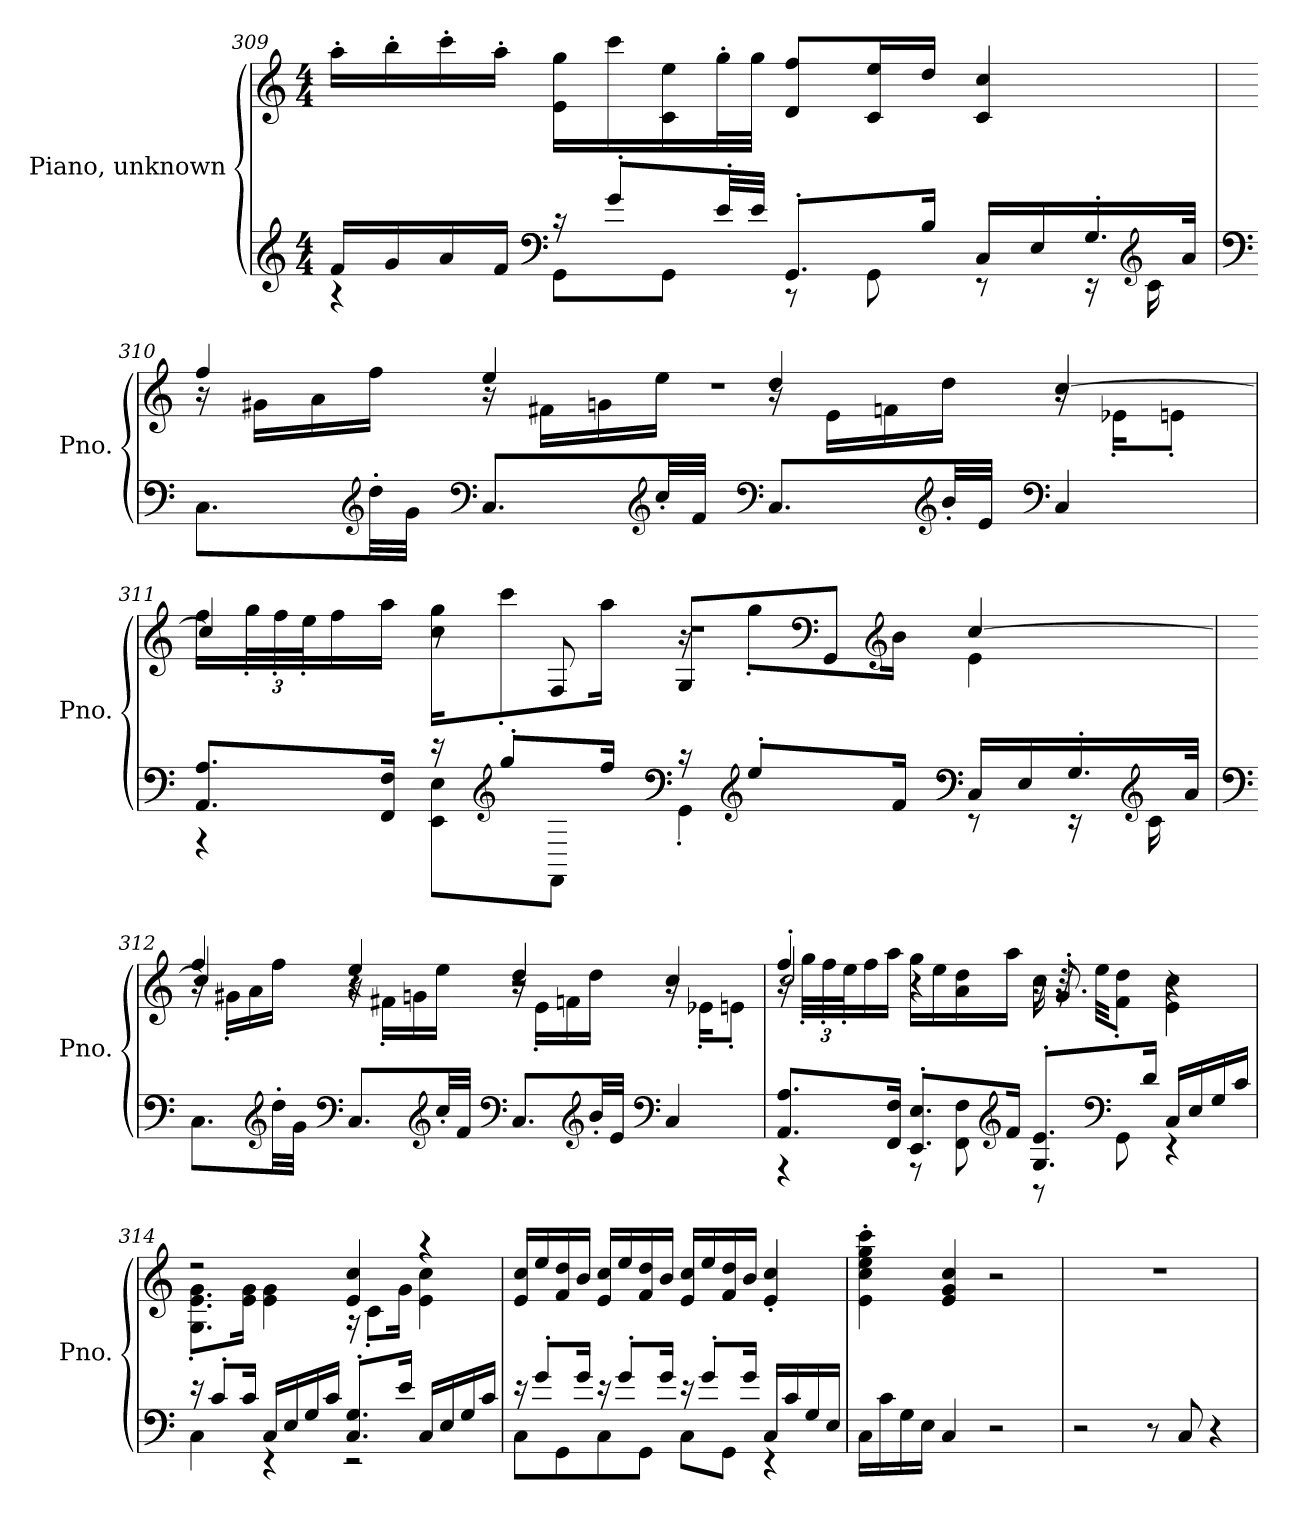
**kern	**kern
*part1	*part1
*staff2	*staff1
*I"Piano, unknown	*
*I'Pno.	*
!!LO:LB:g=z
*clefG2	*clefG2
*k[]	*k[]
*M4/4	*M4/4
=309	=309
*^	*
16f/LL	4r	16aa'\LL
16g/	.	16bb'\
16a/	.	16ccc'\
16f/JJ	.	16aa'\JJ
*clefF4	*	*
16r	8GG\L	16e\ 16gg\LL
8g'/L	.	16ccc\
.	8GG\J	16c\ 16ee\
32e'/LL	.	32gg'\L
32e/JJJ	.	32gg\JJJ
8.GG'/L	8r	8d/ 8ff/L
.	8GG\	16c/ 16ee/L
16B/Jk	.	16dd/JJ
16C/LL	8r	4c/ 4cc/
16E/	.	.
16.G'/	16r	.
*clefG2	*	*
.	16c\	.
32a/JJk	.	.
*v	*v	*
!!LO:LB:g=z
=310	=310
*clefF4	*
*	*^
*	*	*^
8.C\L	1r	16r	4ff/
.	.	16g#X\LL	.
.	.	16a\	.
*clefG2	*	*	*
32dd'\LL	.	16ff\JJ	.
32g\JJJ	.	.	.
*clefF4	*	*	*
8.C/L	.	16r	4ee/
.	.	16f#X\LL	.
.	.	16gn\	.
*clefG2	*	*	*
32cc'/LL	.	16ee\JJ	.
32f/JJJ	.	.	.
*clefF4	*	*	*
8.C/L	.	16r	4dd/
.	.	16e\LL	.
.	.	16fn\	.
*clefG2	*	*	*
32b'/LL	.	16dd\JJ	.
32e/JJJ	.	.	.
*clefF4	*	*	*
4C/	.	16r	[4cc/
.	.	16e-X'\KL	.
.	.	8en'\J	.
!!LO:PB:g=z	!!	!!
=311	=311	=311	=311
*^	*	*	*
8.AA/ 8.A/L	4r	1r	16ff\LL	4cc/]
*	*	*	*Xbrackettup	*
.	.	.	48gg'\L	.
.	.	.	48ff'\	.
.	.	.	48ee'\J	.
.	.	.	16ff\	.
16FF/ 16F/Jk	.	.	16aa\JJ	.
16r	8EE\ 8E\L	.	16cc\ 16gg\KL	8r
*clefG2	*	*	*	*
8gg'/L	.	.	8ccc'\	.
.	8FF\J	.	.	8F/
16ff/Jk	.	.	16aa\Jk	.
*clefF4	*	*	*	*
16r	4GG'\	.	16r	8G/L
*clefG2	*	*	*	*
8ee'/L	.	.	8gg'\L	.
*	*	*clefF4	*	*
.	.	.	.	8GG/J
*	*	*clefG2	*	*
16f/Jk	.	.	16b\Jk	.
*clefF4	*	*	*	*
16C/LL	8r	.	4e\	[4cc/
16E/	.	.	.	.
16.G'/	16r	.	.	.
*clefG2	*	*	*	*
.	16c\	.	.	.
32a/JJk	.	.	.	.
*v	*v	*	*	*
!!LO:LB:g=z	!!	!!
=312	=312	=312	=312
*clefF4	*	*	*
8.C\L	4ff/	16r	4cc/]
.	.	16g#X'\LL	.
.	.	16a\	.
*clefG2	*	*	*
32dd'\LL	.	16ff\JJ	.
32g\JJJ	.	.	.
*clefF4	*	*	*
8.C/L	4r	16r	4ee/
.	.	16f#X'\LL	.
.	.	16gn\	.
*clefG2	*	*	*
32cc'/LL	.	16ee\JJ	.
32f/JJJ	.	.	.
*clefF4	*	*	*
8.C/L	2r	16r	4dd/
.	.	16e'\LL	.
.	.	16fn\	.
*clefG2	*	*	*
32b'/LL	.	16dd\JJ	.
32e/JJJ	.	.	.
*clefF4	*	*	*
4C/	.	16r	4cc/
.	.	16e-X'\KL	.
.	.	8en'\J	.
!!LO:LB:g=z	!!	!!
=313	=313	=313	=313
*^	*	*	*
8.AA/ 8.A/L	4r	4ff'/	16r	2cc/
.	.	.	48gg'\LLL	.
.	.	.	48ff'\	.
.	.	.	48ee'\J	.
.	.	.	16ff\	.
16FF/ 16F/Jk	.	.	16aa\JJ	.
8.EE/' 8.E/'L	8r	4r	16gg\LL	.
.	.	.	16ee\	.
.	8FF\ 8F\	.	16a\ 16dd\	.
*clefG2	*	*	*	*
16f/Jk	.	.	16aa\JJ	.
8.G/' 8.e/'L	8r	2r	16cc\	16r
.	.	.	32r	8.g'/
.	.	.	32ee\KKL	.
*clefF4	*	*	*	*
.	8GG\	.	8f\' 8dd\'J	.
16d/Jk	.	.	.	.
16C/LL	4r	.	4e\ 4cc\	4r
16E/	.	.	.	.
16G/	.	.	.	.
16c/JJ	.	.	.	.
*	*	*	*v	*v
=314	=314	=314	=314
16r	4C\	2r	8.G\' 8.e\' 8.g\'L
8c'/L	.	.	.
16c/Jk	.	.	16e\ 16g\Jk
16C/LL	4r	.	4e\ 4g\
16E/	.	.	.
16G/	.	.	.
16c/JJ	.	.	.
8.C/' 8.G/'L	2r	4e/ 4cc/	16r
.	.	.	8c'\L
16e/Jk	.	.	16g\Jk
16C/LL	.	4r	4e\ 4cc\
16E/	.	.	.
16G/	.	.	.
16c/JJ	.	.	.
*	*	*v	*v
!!LO:LB:g=z
=315	=315	=315
16r	8C\L	16e/ 16cc/LL
8g'/L	.	16ee/
.	8GG\	16f/ 16dd/
16g/Jk	.	16b/JJ
16r	8C\	16e/ 16cc/LL
8g'/L	.	16ee/
.	8GG\J	16f/ 16dd/
16g/Jk	.	16b/JJ
16r	8C\L	16e/ 16cc/LL
8g'/L	.	16ee/
.	8GG\J	16f/ 16dd/
16g/Jk	.	16b/JJ
16C/LL	4r	4e/' 4cc/'
16c/	.	.
16G/	.	.
16E/JJ	.	.
*v	*v	*
=316	=316
16C\LL	4e\' 4cc\' 4ee\' 4gg\' 4ccc\'
16c\	.
16G\	.
16E\JJ	.
4C/	4e/ 4g/ 4cc/
2r	2r
=317	=317
2r	1r
8r	.
8C/	.
4r	.
=	=
*-	*-
